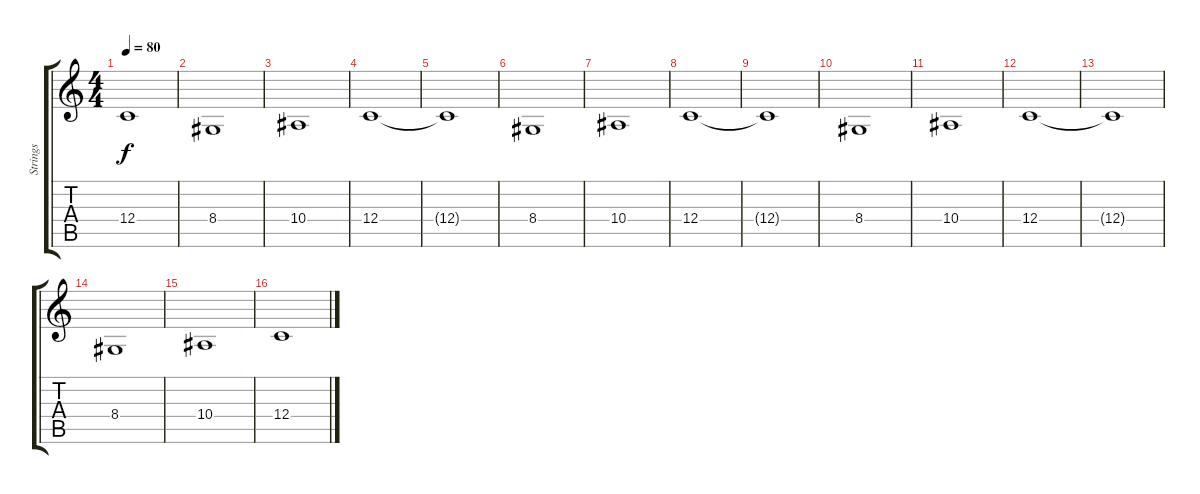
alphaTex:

\track ("Strings" "Strings") {instrument tremolostrings}
\staff {score tabs}
\tuning (D4 A3 F3 C3 G2 C2) {hide}
\ts (4 4)
\tempo 80
\clef g2
\ks c
12.4{t}.1{dy f} |
8.4.1 |
10.4.1 |
12.4.1 |
12.4{t}.1 |
8.4.1 |
10.4.1 |
12.4.1 |
12.4{t}.1 |
8.4.1 |
10.4.1 |
12.4.1 |
12.4{t}.1 |
8.4.1 |
10.4.1 |
12.4.1
